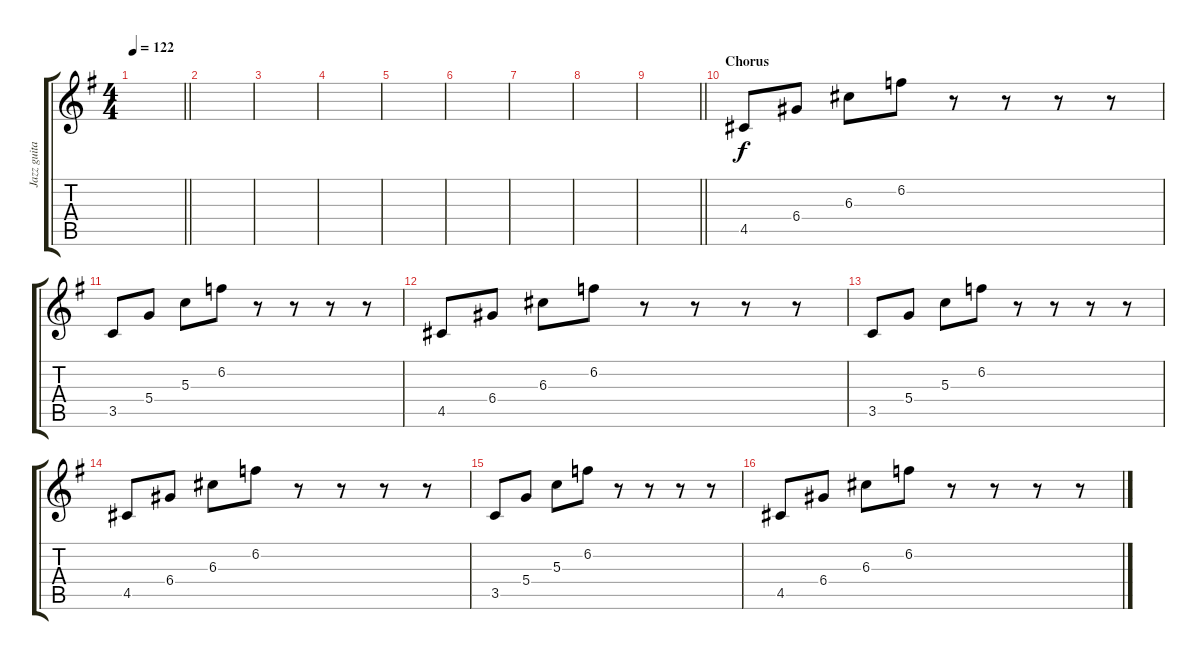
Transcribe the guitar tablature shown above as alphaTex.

\track ("Jazz guitar" "Jazz guita") {instrument electricguitarjazz}
\staff {score tabs}
\tuning (E4 B3 G3 D3 A2 E2) {hide}
\ts (4 4)
\tempo 122
\clef g2
\barLineRight lightlight
\ks g
|
|
|
|
|
|
|
|
\barLineRight lightlight
|
\section ("" "Chorus")
4.5.8 6.4.8 6.3.8 6.2.8 r.8 r.8 r.8 r.8 |
3.5.8 5.4.8 5.3.8 6.2.8 r.8 r.8 r.8 r.8 |
4.5.8 6.4.8 6.3.8 6.2.8 r.8 r.8 r.8 r.8 |
3.5.8 5.4.8 5.3.8 6.2.8 r.8 r.8 r.8 r.8 |
4.5.8 6.4.8 6.3.8 6.2.8 r.8 r.8 r.8 r.8 |
3.5.8 5.4.8 5.3.8 6.2.8 r.8 r.8 r.8 r.8 |
4.5.8 6.4.8 6.3.8 6.2.8 r.8 r.8 r.8 r.8
